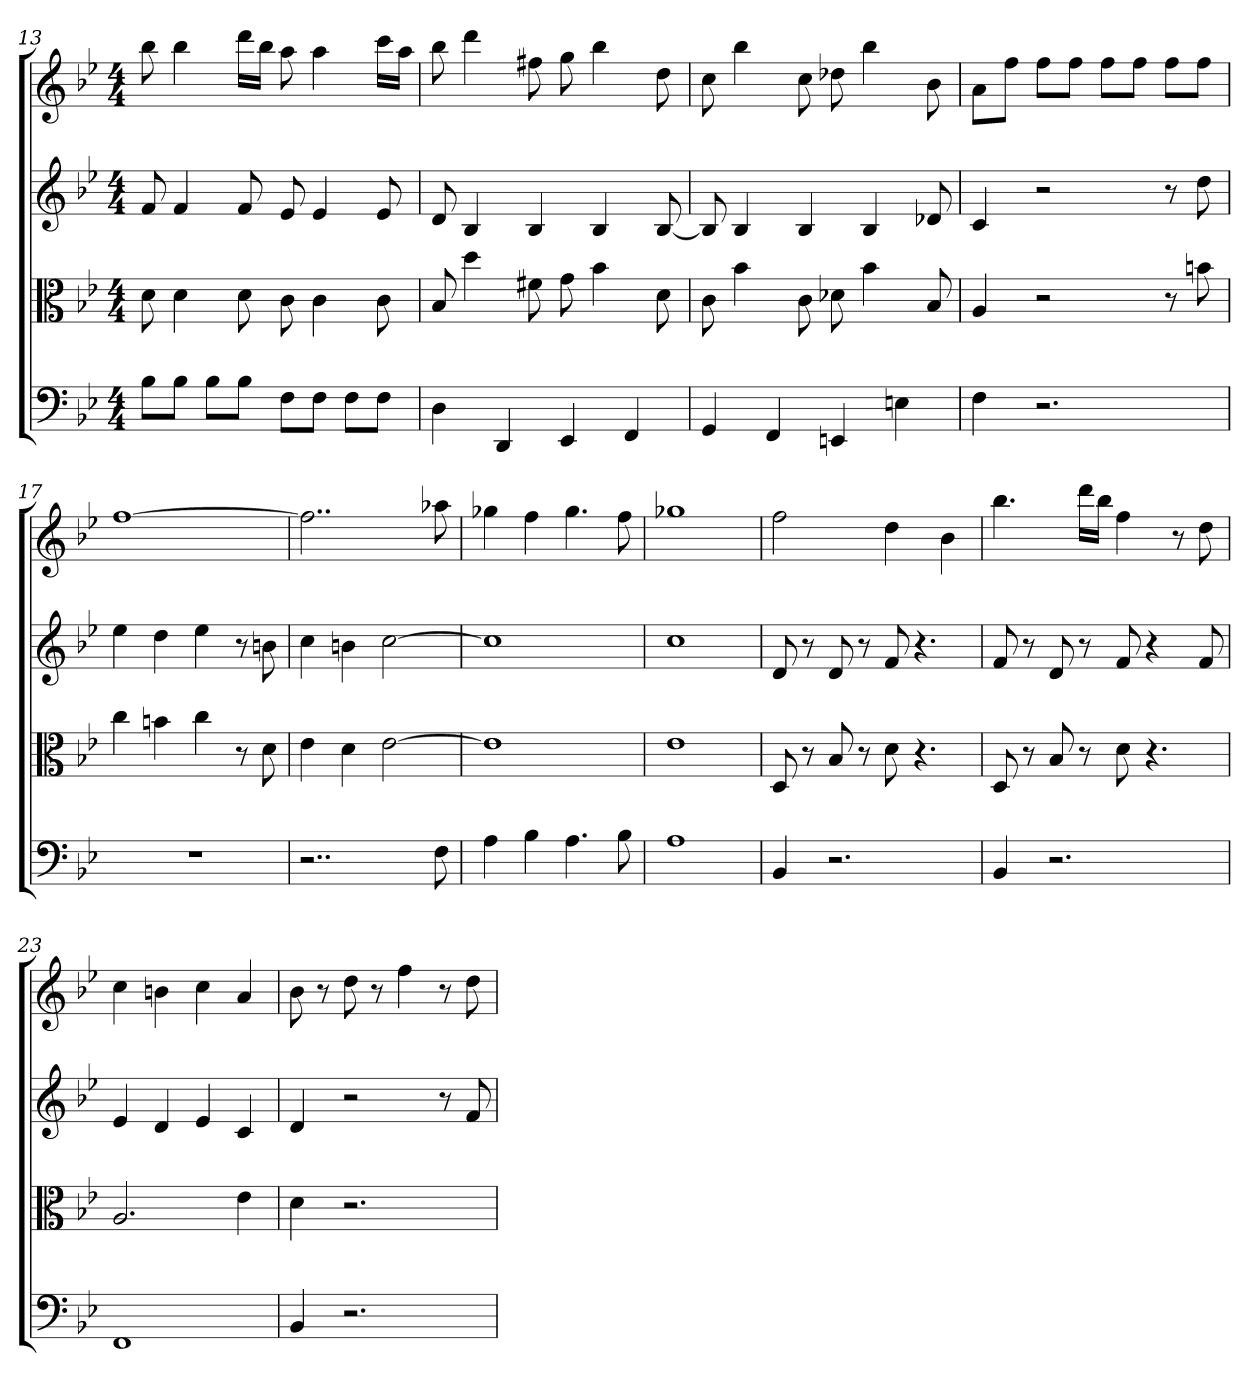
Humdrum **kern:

**kern	**kern	**kern	**kern
*part4	*part3	*part2	*part1
*staff4	*staff3	*staff2	*staff1
*clefF4	*clefC3	*	*
*k[b-e-]	*k[b-e-]	*k[b-e-]	*k[b-e-]
*B-:	*B-:	*B-:	*B-:
*M4/4	*M4/4	*M4/4	*M4/4
=13	=13	=13	=13
8B-\L	8d	8f	8bb-
8B-\J	4d	4f	4bb-
8B-\L	.	.	.
8B-\J	8d	8f	16dddLL
.	.	.	16bb-JJ
8F\L	8c	8e-	8aa
8F\J	4c	4e-	4aa
8F\L	.	.	.
8F\J	8c	8e-	16cccLL
.	.	.	16aaJJ
=14	=14	=14	=14
4D	8B-	8d	8bb-
.	4dd	4B-	4ddd
4DD	.	.	.
.	8f#X	4B-	8ff#X
4EE-	8g	.	8gg
.	4b-	4B-	4bb-
4FF	.	.	.
.	8d	[8B-	8dd
=15	=15	=15	=15
4GG	8c	8B-]	8cc
.	4b-	4B-	4bb-
4FF	.	.	.
.	8c	4B-	8cc
4EEn	8d-X	.	8dd-X
.	4b-	4B-	4bb-
4En	.	.	.
.	8B-	8d-X	8b-
=16	=16	=16	=16
4F	4A	4c	8aL
.	.	.	8ffJ
2.r	2r	2r	8ffL
.	.	.	8ffJ
.	.	.	8ffL
.	.	.	8ffJ
.	8r	8r	8ffL
.	8bn	8dd	8ffJ
=17	=17	=17	=17
1r	4cc	4ee-	[1ff
.	4bn	4dd	.
.	4cc	4ee-	.
.	8r	8r	.
.	8d	8bn	.
=18	=18	=18	=18
2..r	4e-	4cc	2..ff]
.	4d	4bn	.
.	[2e-	[2cc	.
8F	.	.	8aa-X
=19	=19	=19	=19
4A	1e-]	1cc]	4gg-X
4B-	.	.	4ff
4.A	.	.	4.gg-
8B-	.	.	8ff
=20	=20	=20	=20
1A	1e-	1cc	1gg-X
=21	=21	=21	=21
4BB-	8D	8d	2ff
.	8r	8r	.
2.r	8B-	8d	.
.	8r	8r	.
.	8d	8f	4dd
.	4.r	4.r	.
.	.	.	4b-
=22	=22	=22	=22
4BB-	8D	8f	4.bb-
.	8r	8r	.
2.r	8B-	8d	.
.	8r	8r	16dddLL
.	.	.	16bb-JJ
.	8d	8f	4ff
.	4.r	4r	.
.	.	.	8r
.	.	8f	8dd
=23	=23	=23	=23
1FF	2.A	4e-	4cc
.	.	4d	4bn
.	.	4e-	4cc
.	4e-	4c	4a
=24	=24	=24	=24
4BB-	4d	4d	8b-
.	.	.	8r
2.r	2.r	2r	8dd
.	.	.	8r
.	.	.	4ff
.	.	8r	8r
.	.	8f	8dd
=	=	=	=
*-	*-	*-	*-
